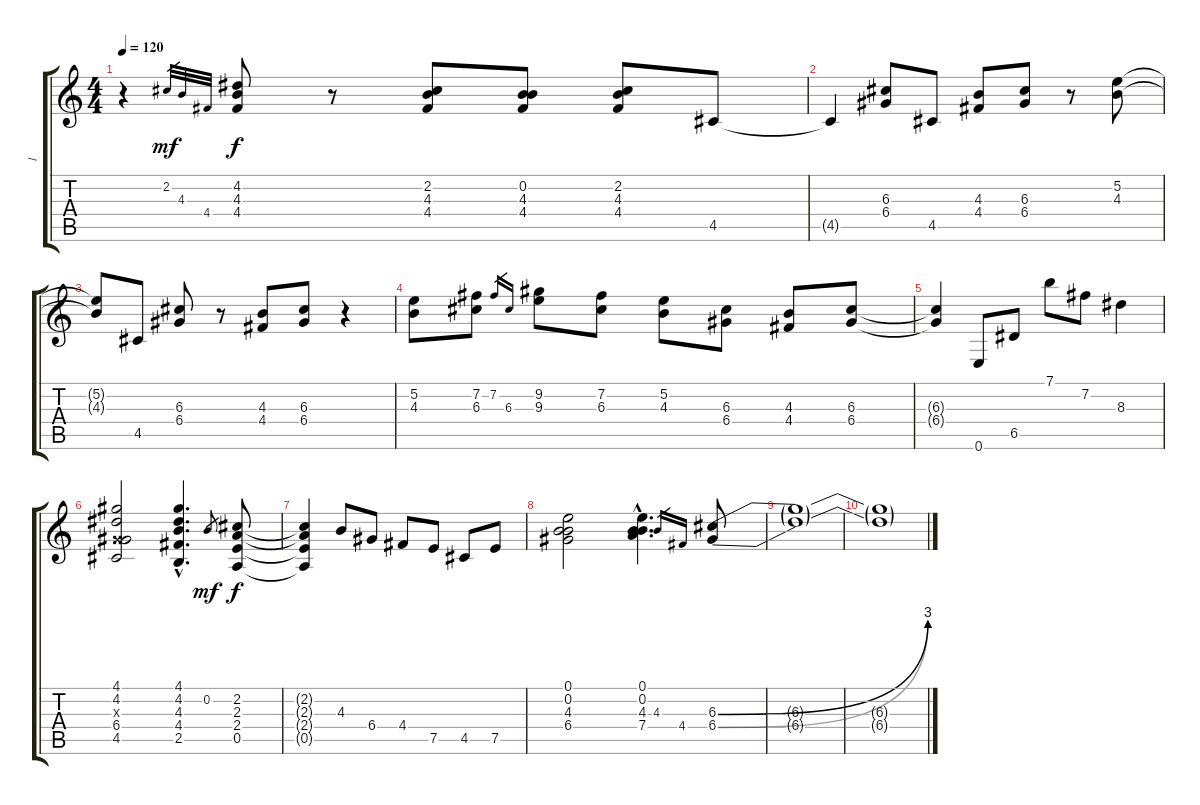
\track ("1" "1") {instrument acousticguitarnylon}
\staff {score tabs}
\tuning (E4 B3 G3 D3 A2 E2) {hide}
\ts (4 4)
\tempo 120
\clef g2
\ks c
r.4{dy f} 2.2.32{gr dy mf} 4.3.32{gr} 4.4.32{gr} (4.2 4.3 4.4).8{dy f} r.8 (2.2 4.3 4.4).8 (0.2 4.3 4.4).8 (2.2 4.3 4.4).8 4.5.8 |
4.5{t}.4 (6.3 6.4).8 4.5.8 (4.3 4.4).8 (6.3 6.4).8 r.8 (5.2 4.3).8 |
(5.2{t} 4.3{t}).8 4.5.8 (6.3 6.4).8 r.8 (4.3 4.4).8 (6.3 6.4).8 r.4 |
(5.2 4.3).8 (7.2 6.3).8 7.2.16{gr} 6.3.16{gr} (9.2 9.3).8 (7.2 6.3).8 (5.2 4.3).8 (6.3 6.4).8 (4.3 4.4).8 (6.3 6.4).8 |
(6.3{t} 6.4{t}).4 0.6.8 6.5.8 7.1.8 7.2.8 8.3.4 |
(4.1 4.2 0.3{x} 6.4 4.5).2 (4.1{hac} 4.2{hac} 4.3{hac} 4.4{hac} 2.5{hac}).4{d} 0.2.8{gr dy mf} (2.2 2.3 2.4 0.5).8{dy f} |
(2.2{t} 2.3{t} 2.4{t} 0.5{t}).4 4.3.8 6.4.8 4.4.8 7.5.8 4.5.8 7.5.8 |
(0.1 0.2 4.3 6.4).2 (0.1{hac} 0.2{hac} 4.3{hac} 7.4{hac}).4{d} 4.3.16{gr} 4.4.16{gr} (6.3{be (bend 0 0 60 12)} 6.4{be (bend 0 0 60 12)}).8{instrument distortionguitar} |
(6.3{t} 6.4{t}).1 |
(6.3{t} 6.4{t}).1
